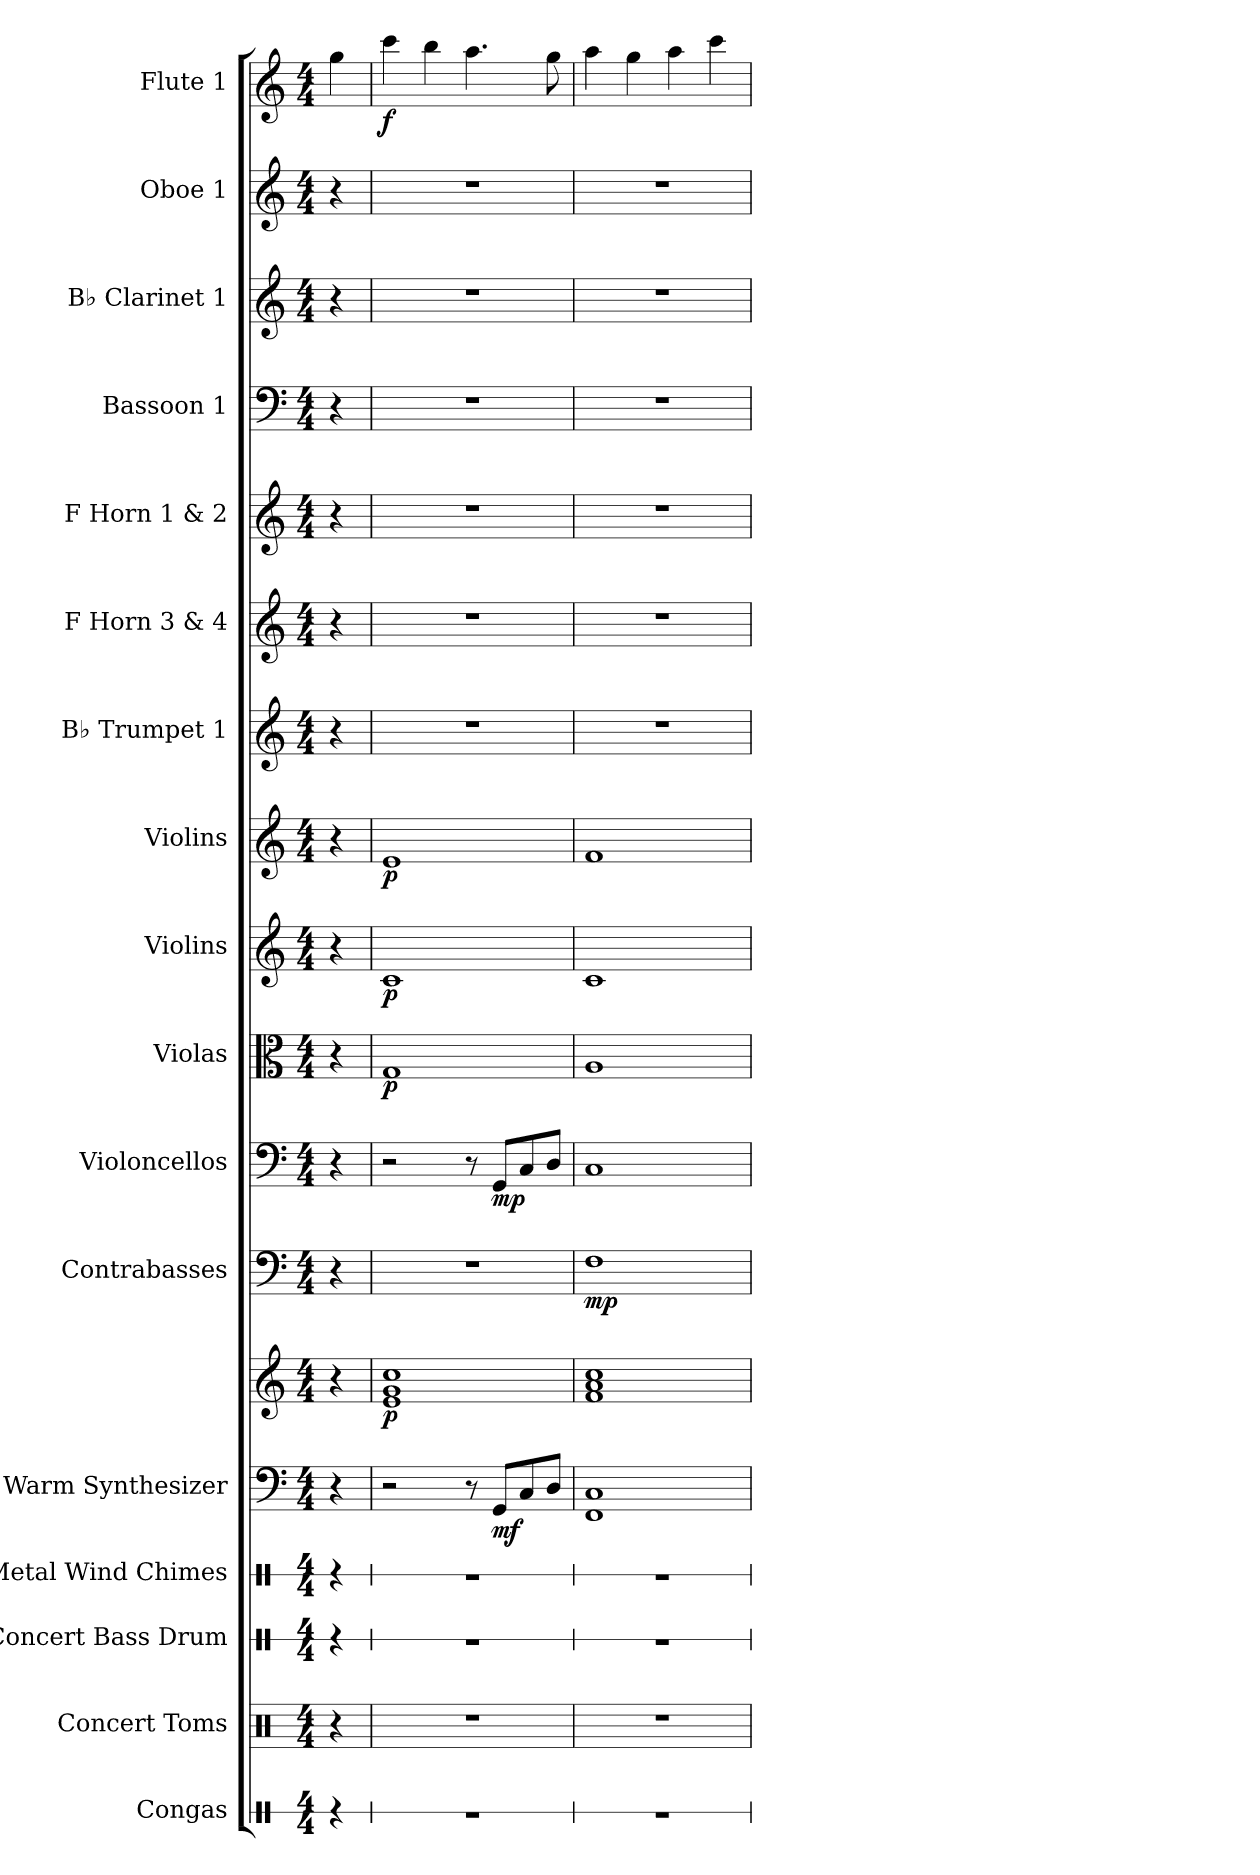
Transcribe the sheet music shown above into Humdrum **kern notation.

**kern	**kern	**kern	**kern	**kern	**kern	**dynam	**kern	**dynam	**kern	**dynam	**kern	**dynam	**kern	**dynam	**kern	**dynam	**kern	**kern	**kern	**kern	**kern	**kern	**kern	**dynam
*part17	*part16	*part15	*part14	*part13	*part13	*part13	*part12	*part12	*part11	*part11	*part10	*part10	*part9	*part9	*part8	*part8	*part7	*part6	*part5	*part4	*part3	*part2	*part1	*part1
*staff18	*staff17	*staff16	*staff15	*staff14	*staff13	*staff13/14	*staff12	*staff12	*staff11	*staff11	*staff10	*staff10	*staff9	*staff9	*staff8	*staff8	*staff7	*staff6	*staff5	*staff4	*staff3	*staff2	*staff1	*staff1
*I"Congas	*I"Concert Toms	*I"Concert Bass Drum	*I"Metal Wind Chimes	*I"Warm Synthesizer	*	*	*I"Contrabasses	*	*I"Violoncellos	*	*I"Violas	*	*I"Violins	*	*I"Violins	*	*I"B♭ Trumpet 1	*I"F Horn 3 &amp; 4	*I"F Horn 1 &amp; 2	*I"Bassoon 1	*I"B♭ Clarinet 1	*I"Oboe 1	*I"Flute 1	*
*I'Con.	*I'C. Toms	*I'Con. BD	*I'Met. Wn Ch.	*I'Synth.	*	*	*I'Cbs.	*	*I'Vcs.	*	*I'Vlas.	*	*I'Vlns.	*	*I'Vlns.	*	*I'B♭ Tpt. 1	*I'F Hn. 3 4	*I'F Hn. 1 2	*I'Bsn. 1	*I'B♭ Cl. 1	*I'Ob. 1	*I'Fl. 1	*
*stria1	*	*stria1	*stria1	*	*	*	*	*	*	*	*	*	*	*	*	*	*	*	*	*	*	*	*	*
*clefX	*clefX	*clefX	*clefX	*clefF4	*clefG2	*	*clefF4	*	*clefF4	*	*clefC3	*	*clefG2	*	*clefG2	*	*clefG2	*clefG2	*clefG2	*clefF4	*clefG2	*clefG2	*clefG2	*
*	*	*	*	*	*	*	*ITrd7c12	*	*	*	*	*	*	*	*	*	*ITrd1c2	*ITrd4c7	*ITrd4c7	*	*ITrd1c2	*	*	*
*k[]	*k[]	*k[]	*k[]	*k[]	*k[]	*	*k[]	*	*k[]	*	*k[]	*	*k[]	*	*k[]	*	*k[b-e-]	*k[b-]	*k[b-]	*k[]	*k[b-e-]	*k[]	*k[]	*
*M4/4	*M4/4	*M4/4	*M4/4	*M4/4	*M4/4	*	*M4/4	*	*M4/4	*	*M4/4	*	*M4/4	*	*M4/4	*	*M4/4	*M4/4	*M4/4	*M4/4	*M4/4	*M4/4	*M4/4	*
*MM69	*MM69	*MM69	*MM69	*MM69	*MM69	*	*MM69	*	*MM69	*	*MM69	*	*MM69	*	*MM69	*	*MM69	*MM69	*MM69	*MM69	*MM69	*MM69	*MM69	*
=	=	=	=	=	=	=	=	=	=	=	=	=	=	=	=	=	=	=	=	=	=	=	=	=
4r	4r	4r	4r	4r	4r	.	4r	.	4r	.	4r	.	4r	.	4r	.	4r	4r	4r	4r	4r	4r	4gg\	.
=1	=1	=1	=1	=1	=1	=1	=1	=1	=1	=1	=1	=1	=1	=1	=1	=1	=1	=1	=1	=1	=1	=1	=1	=1
!	!	!	!	!	!	!LO:DY:b	!	!	!	!	!	!LO:DY:b	!	!LO:DY:b	!	!LO:DY:b	!	!	!	!	!	!	!	!LO:DY:b
1r	1r	1r	1r	2r	1e 1g 1cc	p	1r	.	2r	.	1G	p	1c	p	1e	p	1r	1r	1r	1r	1r	1r	4ccc\	f
.	.	.	.	.	.	.	.	.	.	.	.	.	.	.	.	.	.	.	.	.	.	.	4bb\	.
.	.	.	.	8r	.	.	.	.	8r	.	.	.	.	.	.	.	.	.	.	.	.	.	4.aa\	.
!	!	!	!	!	!	!LO:DY:b=2	!	!	!	!LO:DY:b	!	!	!	!	!	!	!	!	!	!	!	!	!	!
.	.	.	.	8GG/L	.	mf	.	.	8GG/L	mp	.	.	.	.	.	.	.	.	.	.	.	.	.	.
.	.	.	.	8C/	.	.	.	.	8C/	.	.	.	.	.	.	.	.	.	.	.	.	.	.	.
.	.	.	.	8D/J	.	.	.	.	8D/J	.	.	.	.	.	.	.	.	.	.	.	.	.	8gg\	.
=2	=2	=2	=2	=2	=2	=2	=2	=2	=2	=2	=2	=2	=2	=2	=2	=2	=2	=2	=2	=2	=2	=2	=2	=2
!	!	!	!	!	!	!	!	!LO:DY:b	!	!	!	!	!	!	!	!	!	!	!	!	!	!	!	!
1r	1r	1r	1r	1FF 1C	1f 1a 1cc	.	1FF	mp	1C	.	1A	.	1c	.	1f	.	1r	1r	1r	1r	1r	1r	4aa\	.
.	.	.	.	.	.	.	.	.	.	.	.	.	.	.	.	.	.	.	.	.	.	.	4gg\	.
.	.	.	.	.	.	.	.	.	.	.	.	.	.	.	.	.	.	.	.	.	.	.	4aa\	.
.	.	.	.	.	.	.	.	.	.	.	.	.	.	.	.	.	.	.	.	.	.	.	4ccc\	.
=	=	=	=	=	=	=	=	=	=	=	=	=	=	=	=	=	=	=	=	=	=	=	=	=
*-	*-	*-	*-	*-	*-	*-	*-	*-	*-	*-	*-	*-	*-	*-	*-	*-	*-	*-	*-	*-	*-	*-	*-	*-
